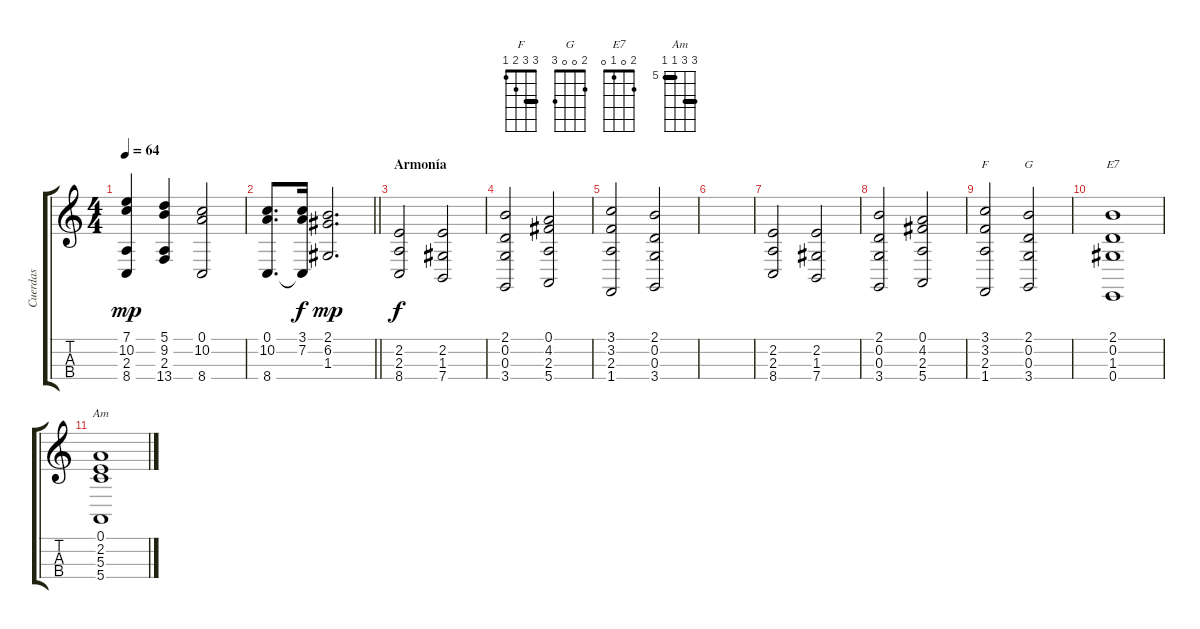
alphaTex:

\track ("Cuerdas" "Cuerdas") {instrument synthstrings1}
\staff {score tabs}
\tuning (A4 D4 G3 E2) {hide}
\chord ("F" 3 3 2 1) {barre 3}
\chord ("G" 2 0 0 3)
\chord ("E7" 2 0 1 0)
\chord ("Am" 7 7 5 5) {firstfret 5 barre (5 7)}
\ts (4 4)
\tempo 64
\clef g2
\ks c
(7.1 10.2 2.3 8.4).4{dy mp} (5.1 9.2 2.3 13.4).4 (0.1 10.2 8.4).2 |
\barLineRight lightlight
(0.1 10.2 8.4).8{d} (3.1 7.2 8.4{t}).16{dy f} (2.1 6.2 1.3).2{d dy mp} |
\section ("" "Armonía")
(2.2 2.3 8.4).2{dy f} (2.2 1.3 7.4).2 |
(2.1 0.2 0.3 3.4).2 (0.1 4.2 2.3 5.4).2 |
(3.1 3.2 2.3 1.4).2 (2.1 0.2 0.3 3.4).2 |
|
(2.2 2.3 8.4).2 (2.2 1.3 7.4).2 |
(2.1 0.2 0.3 3.4).2 (0.1 4.2 2.3 5.4).2 |
(3.1 3.2 2.3 1.4).2{ch "F"} (2.1 0.2 0.3 3.4).2{ch "G"} |
(2.1 0.2 1.3 0.4).1{ch "E7"} |
(0.1 2.2 5.3 5.4).1{ch "Am"}
